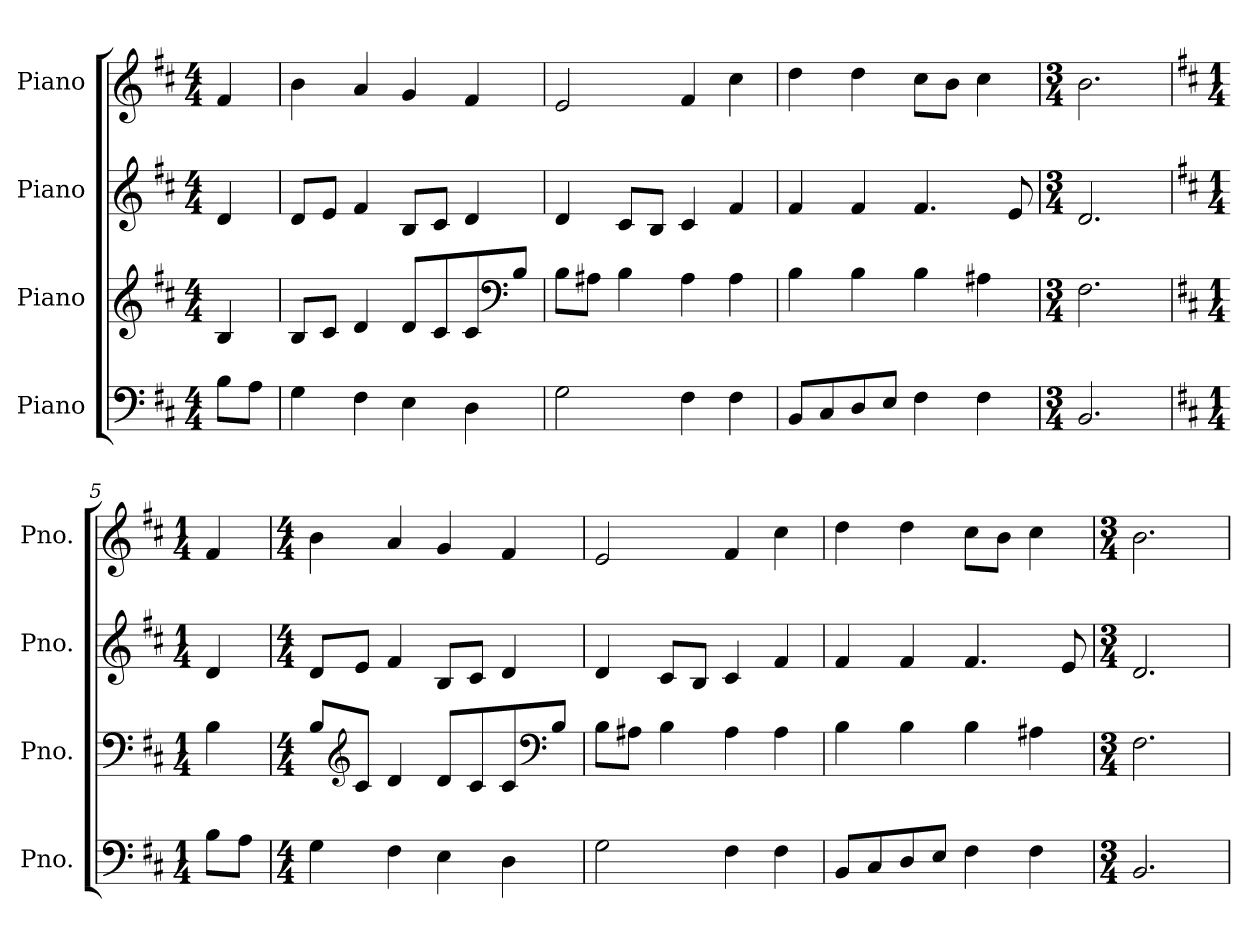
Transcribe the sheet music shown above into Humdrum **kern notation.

**kern	**kern	**kern	**kern
*part4	*part3	*part2	*part1
*staff4	*staff3	*staff2	*staff1
*I"Piano	*I"Piano	*I"Piano	*I"Piano
*I'Pno.	*I'Pno.	*I'Pno.	*I'Pno.
*clefF4	*clefG2	*clefG2	*clefG2
*k[f#c#]	*k[f#c#]	*k[f#c#]	*k[f#c#]
*M4/4	*M4/4	*M4/4	*M4/4
*MM120	*MM120	*MM120	*MM120
=	=	=	=
8B\L	4B/	4d/	4f#/
8A\J	.	.	.
=1	=1	=1	=1
4G\	8B/L	8d/L	4b\
.	8c#/J	8e/J	.
4F#\	4d/	4f#/	4a/
4E\	8d/L	8B/L	4g/
.	8c#/	8c#/J	.
4D\	8c#/	4d/	4f#/
*	*clefF4	*	*
.	8B/J	.	.
=2	=2	=2	=2
2G\	8B\L	4d/	2e/
.	8A#X\J	.	.
.	4B\	8c#/L	.
.	.	8B/J	.
4F#\	4A#\	4c#/	4f#/
4F#\	4A#\	4f#/	4cc#\
=3	=3	=3	=3
8BB/L	4B\	4f#/	4dd\
8C#/	.	.	.
8D/	4B\	4f#/	4dd\
8E/J	.	.	.
4F#\	4B\	4.f#/	8cc#\L
.	.	.	8b\J
4F#\	4A#X\	.	4cc#\
.	.	8e/	.
=4	=4	=4	=4
*M3/4	*M3/4	*M3/4	*M3/4
2.BB/	2.F#\	2.d/	2.b\
=5	=5	=5	=5
*k[f#c#]	*k[f#c#]	*k[f#c#]	*k[f#c#]
*M1/4	*M1/4	*M1/4	*M1/4
8B\L	4B\	4d/	4f#/
8A\J	.	.	.
!!LO:LB:g=z
=6	=6	=6	=6
*M4/4	*M4/4	*M4/4	*M4/4
4G\	8B/L	8d/L	4b\
*	*clefG2	*	*
.	8c#/J	8e/J	.
4F#\	4d/	4f#/	4a/
4E\	8d/L	8B/L	4g/
.	8c#/	8c#/J	.
4D\	8c#/	4d/	4f#/
*	*clefF4	*	*
.	8B/J	.	.
=7	=7	=7	=7
2G\	8B\L	4d/	2e/
.	8A#X\J	.	.
.	4B\	8c#/L	.
.	.	8B/J	.
4F#\	4A#\	4c#/	4f#/
4F#\	4A#\	4f#/	4cc#\
=8	=8	=8	=8
8BB/L	4B\	4f#/	4dd\
8C#/	.	.	.
8D/	4B\	4f#/	4dd\
8E/J	.	.	.
4F#\	4B\	4.f#/	8cc#\L
.	.	.	8b\J
4F#\	4A#X\	.	4cc#\
.	.	8e/	.
=9	=9	=9	=9
*M3/4	*M3/4	*M3/4	*M3/4
2.BB/	2.F#\	2.d/	2.b\
=	=	=	=
*-	*-	*-	*-
